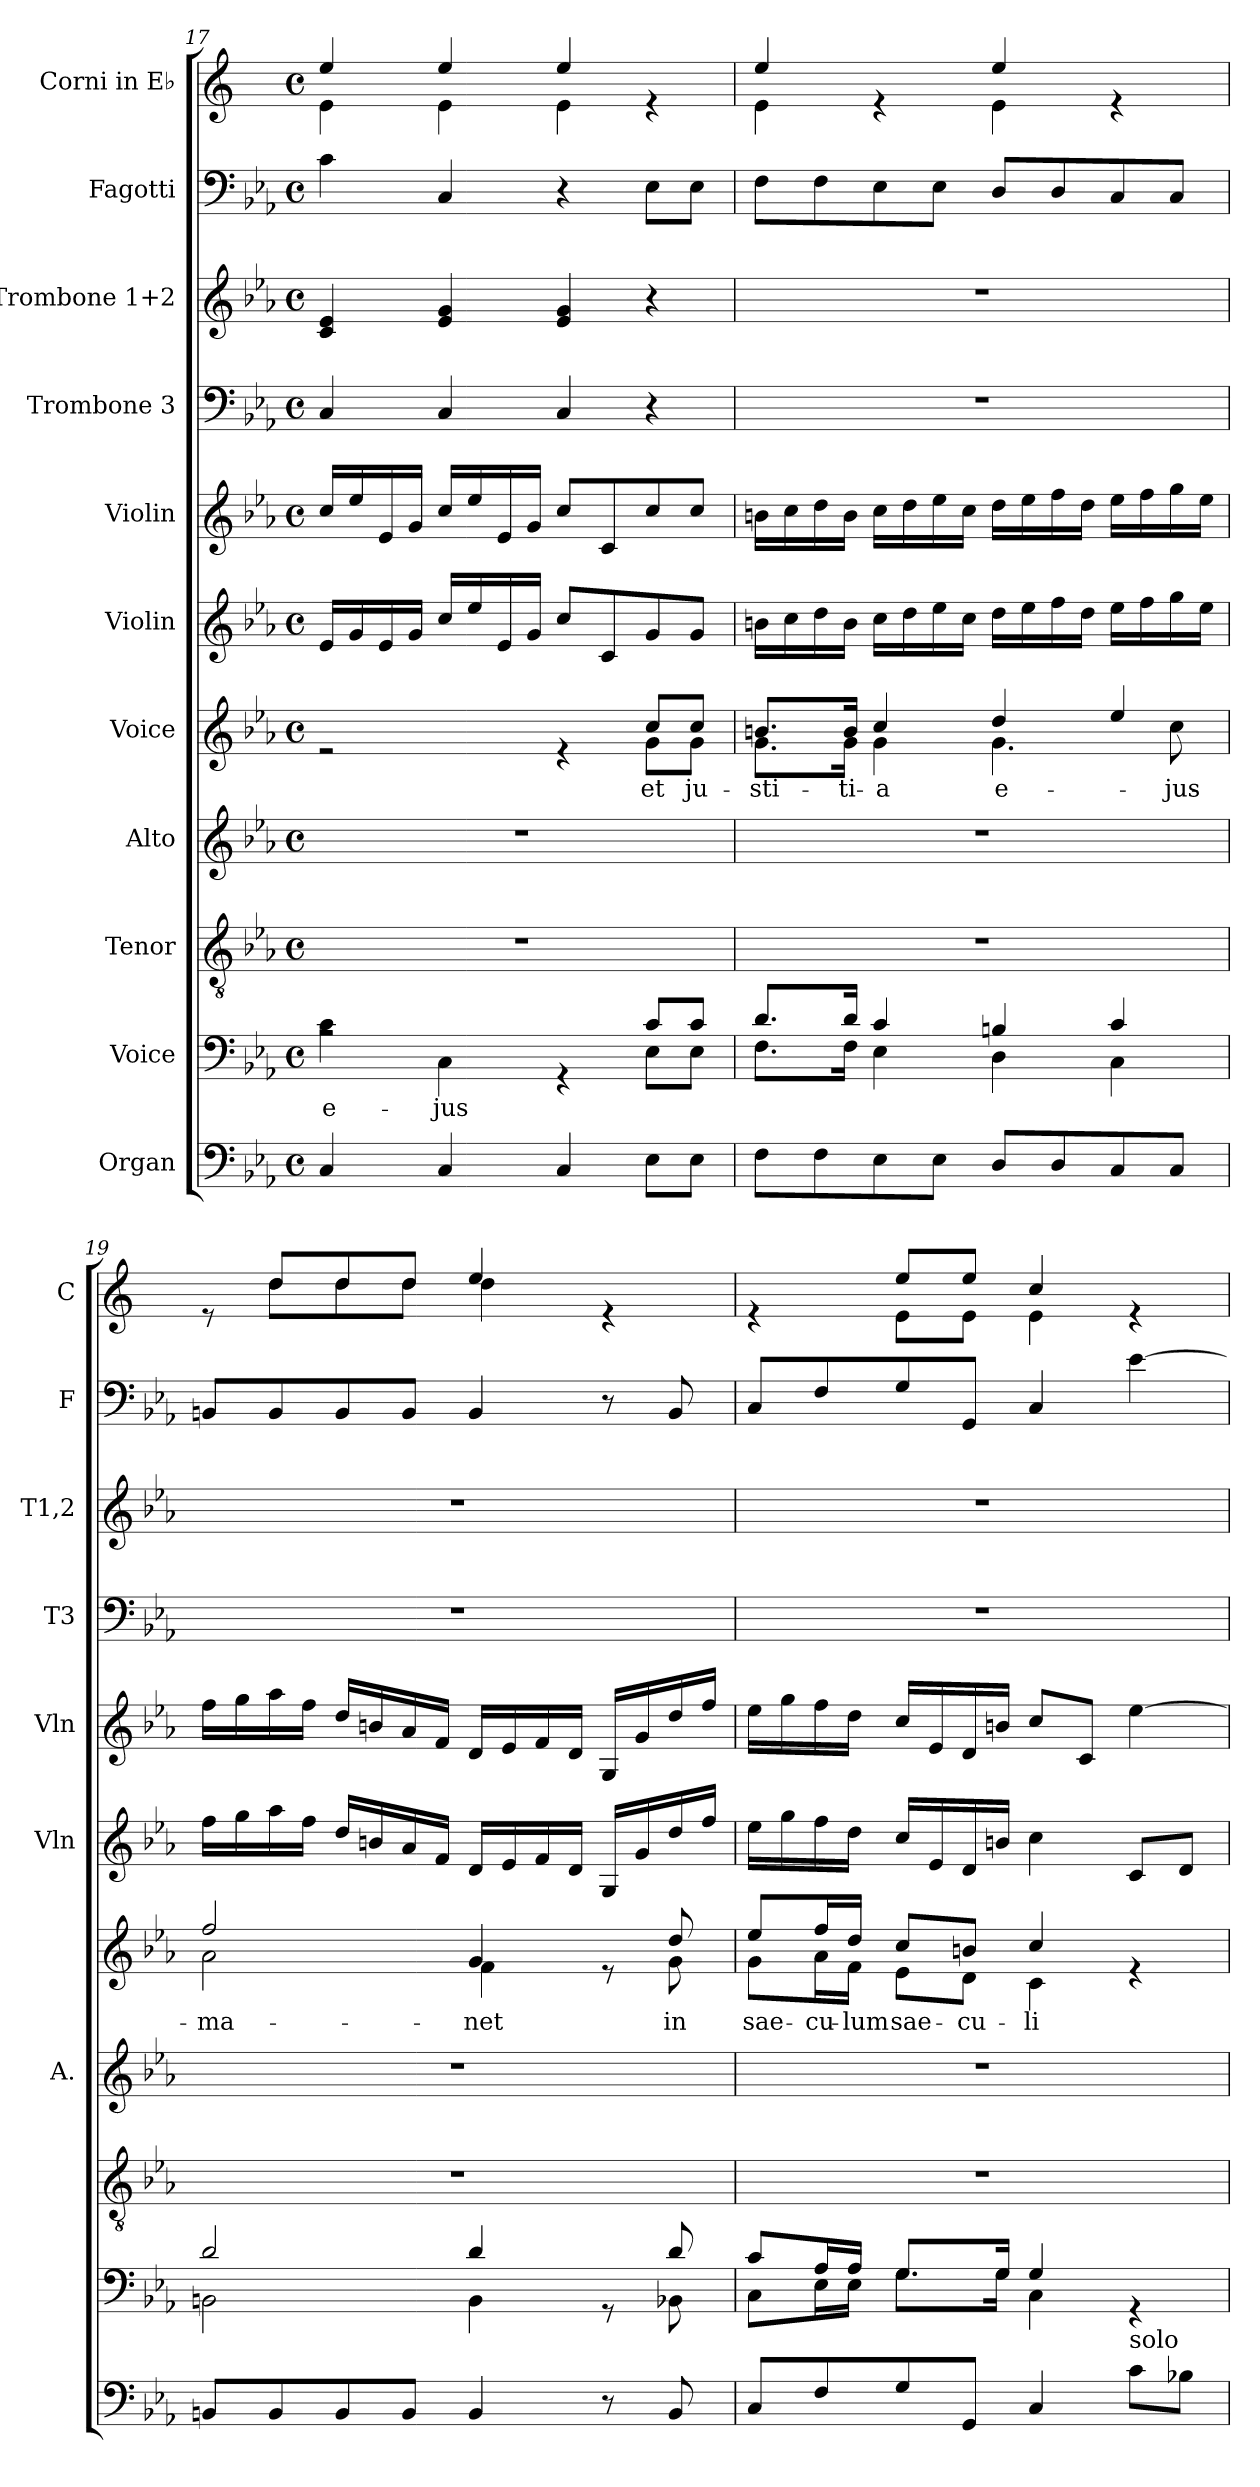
**kern	**kern	**text	**kern	**kern	**kern	**text	**kern	**kern	**kern	**kern	**kern	**kern
*part11	*part10	*part10	*part9	*part8	*part7	*part7	*part6	*part5	*part4	*part3	*part2	*part1
*staff11	*staff10	*staff10	*staff9	*staff8	*staff7	*staff7	*staff6	*staff5	*staff4	*staff3	*staff2	*staff1
*I"Organ	*I"Voice	*	*I"Tenor	*I"Alto	*I"Voice	*	*I"Violin	*I"Violin	*I"Trombone 3	*I"Trombone 1+2	*I"Fagotti	*I"Corni in E♭
*	*	*	*	*I'A.	*	*	*I'Vln	*I'Vln	*I'T3	*I'T1,2	*I'F	*I'C
*clefF4	*clefF4	*	*clefGv2	*clefG2	*clefG2	*	*clefG2	*clefG2	*clefF4	*clefG2	*clefF4	*clefG2
*	*	*	*	*	*	*	*	*	*	*	*	*ITrd5c9
*k[b-e-a-]	*k[b-e-a-]	*	*k[b-e-a-]	*k[b-e-a-]	*k[b-e-a-]	*	*k[b-e-a-]	*k[b-e-a-]	*k[b-e-a-]	*k[b-e-a-]	*k[b-e-a-]	*k[b-e-a-]
*M4/4	*M4/4	*	*M4/4	*M4/4	*M4/4	*	*M4/4	*M4/4	*M4/4	*M4/4	*M4/4	*M4/4
*met(c)	*met(c)	*	*met(c)	*met(c)	*met(c)	*	*met(c)	*met(c)	*met(c)	*met(c)	*met(c)	*met(c)
=17	=17	=17	=17	=17	=17	=17	=17	=17	=17	=17	=17	=17
*	*^	*	*	*	*	*	*	*	*	*	*	*
!	!	!	!LO:LY:b	!	!	!	!	!	!	!	!	!	!
*	*	*	*	*	*	*^	*	*	*	*	*	*	*^
4C/	2rA	4c\	e-	1r	1r	2re	2.ryy	.	16e-/LL	16cc/LL	4C/	4c/ 4e-/	4c\	4g/	4G\
.	.	.	.	.	.	.	.	.	16g/	16ee-/	.	.	.	.	.
.	.	.	.	.	.	.	.	.	16e-/	16e-/	.	.	.	.	.
.	.	.	.	.	.	.	.	.	16g/JJ	16g/JJ	.	.	.	.	.
!	!	!	!LO:LY:b	!	!	!	!	!	!	!	!	!	!	!	!
4C/	.	4C\	-jus	.	.	.	.	.	16cc/LL	16cc/LL	4C/	4e-/ 4g/	4C/	4g/	4G\
.	.	.	.	.	.	.	.	.	16ee-/	16ee-/	.	.	.	.	.
.	.	.	.	.	.	.	.	.	16e-/	16e-/	.	.	.	.	.
.	.	.	.	.	.	.	.	.	16g/JJ	16g/JJ	.	.	.	.	.
4C/	4rGG	4ryy	.	.	.	4re	.	.	8cc/L	8cc/L	4C/	4e-/ 4g/	4r	4g/	4G\
.	.	.	.	.	.	.	.	.	8c/	8c/	.	.	.	.	.
!	!	!	!	!	!	!	!	!LO:LY:b	!	!	!	!	!	!	!
8E-\L	8c/L	8E-\L	.	.	.	8cc/L	8g\L	et	8g/	8cc/	4r	4r	8E-\L	4re	4ryy
!	!	!	!	!	!	!	!	!LO:LY:b	!	!	!	!	!	!	!
8E-\J	8c/J	8E-\J	.	.	.	8cc/J	8g\J	ju-	8g/J	8cc/J	.	.	8E-\J	.	.
!!LO:LB:g=z	!!
=18	=18	=18	=18	=18	=18	=18	=18	=18	=18	=18	=18	=18	=18	=18	=18
!	!	!	!	!	!	!	!	!LO:LY:b	!	!	!	!	!	!	!
8F\L	8.d/L	8.F\L	.	1r	1r	8.bn/L	8.g\L	-sti-	16bn\LL	16bn\LL	1r	1r	8F\L	4g/	4G\
.	.	.	.	.	.	.	.	.	16cc\	16cc\	.	.	.	.	.
8F\	.	.	.	.	.	.	.	.	16dd\	16dd\	.	.	8F\	.	.
!	!	!	!	!	!	!	!	!LO:LY:b	!	!	!	!	!	!	!
.	16d/Jk	16F\Jk	.	.	.	16b/Jk	16g\Jk	-ti-	16b\JJ	16b\JJ	.	.	.	.	.
!	!	!	!	!	!	!	!	!LO:LY:b	!	!	!	!	!	!	!
8E-\	4c/	4E-\	.	.	.	4cc/	4g\	-a	16cc\LL	16cc\LL	.	.	8E-\	4re	4ryy
.	.	.	.	.	.	.	.	.	16dd\	16dd\	.	.	.	.	.
8E-\J	.	.	.	.	.	.	.	.	16ee-\	16ee-\	.	.	8E-\J	.	.
.	.	.	.	.	.	.	.	.	16cc\JJ	16cc\JJ	.	.	.	.	.
!	!	!	!	!	!	!	!	!LO:LY:b	!	!	!	!	!	!	!
8D/L	4Bn/	4D\	.	.	.	4dd/	4.g\	e-	16dd\LL	16dd\LL	.	.	8D/L	4g/	4G\
.	.	.	.	.	.	.	.	.	16ee-\	16ee-\	.	.	.	.	.
8D/	.	.	.	.	.	.	.	.	16ff\	16ff\	.	.	8D/	.	.
.	.	.	.	.	.	.	.	.	16dd\JJ	16dd\JJ	.	.	.	.	.
8C/	4c/	4C\	.	.	.	4ee-/	.	.	16ee-\LL	16ee-\LL	.	.	8C/	4re	4ryy
.	.	.	.	.	.	.	.	.	16ff\	16ff\	.	.	.	.	.
!	!	!	!	!	!	!	!	!LO:LY:b	!	!	!	!	!	!	!
8C/J	.	.	.	.	.	.	8cc\	-jus	16gg\	16gg\	.	.	8C/J	.	.
.	.	.	.	.	.	.	.	.	16ee-\JJ	16ee-\JJ	.	.	.	.	.
=19	=19	=19	=19	=19	=19	=19	=19	=19	=19	=19	=19	=19	=19	=19	=19
!	!	!	!	!	!	!	!	!LO:LY:b	!	!	!	!	!	!	!
8BBn/L	2d/	2BBn\	.	1r	1r	2ff/	2a-\	ma-	16ff\LL	16ff\LL	1r	1r	8BBn/L	8re	8ryy
.	.	.	.	.	.	.	.	.	16gg\	16gg\	.	.	.	.	.
8BB/	.	.	.	.	.	.	.	.	16aa-\	16aa-\	.	.	8BB/	8f/L	8f\L
.	.	.	.	.	.	.	.	.	16ff\JJ	16ff\JJ	.	.	.	.	.
8BB/	.	.	.	.	.	.	.	.	16dd/LL	16dd/LL	.	.	8BB/	8f/	8f\
.	.	.	.	.	.	.	.	.	16bn/	16bn/	.	.	.	.	.
8BB/J	.	.	.	.	.	.	.	.	16a-/	16a-/	.	.	8BB/J	8f/J	8f\J
.	.	.	.	.	.	.	.	.	16f/JJ	16f/JJ	.	.	.	.	.
!	!	!	!	!	!	!	!	!LO:LY:b	!	!	!	!	!	!	!
4BB/	4d/	4BB\	.	.	.	4g/	4f\	-net	16d/LL	16d/LL	.	.	4BB/	4g/	4f\
.	.	.	.	.	.	.	.	.	16e-/	16e-/	.	.	.	.	.
.	.	.	.	.	.	.	.	.	16f/	16f/	.	.	.	.	.
.	.	.	.	.	.	.	.	.	16d/JJ	16d/JJ	.	.	.	.	.
8r	8rGG	8ryy	.	.	.	8re	8ryy	.	16G/LL	16G/LL	.	.	8r	4re	4ryy
.	.	.	.	.	.	.	.	.	16g/	16g/	.	.	.	.	.
!	!	!	!	!	!	!	!	!LO:LY:b	!	!	!	!	!	!	!
8BB/	8d/	8BB-X\	.	.	.	8dd/	8g\	in	16dd/	16dd/	.	.	8BB/	.	.
.	.	.	.	.	.	.	.	.	16ff/JJ	16ff/JJ	.	.	.	.	.
=20	=20	=20	=20	=20	=20	=20	=20	=20	=20	=20	=20	=20	=20	=20	=20
!	!	!	!	!	!	!	!	!LO:LY:b	!	!	!	!	!	!	!
8C/L	8c/L	8C\L	.	1r	1r	8ee-/L	8g\L	sae-	16ee-\LL	16ee-\LL	1r	1r	8C/L	4re	4ryy
.	.	.	.	.	.	.	.	.	16gg\	16gg\	.	.	.	.	.
!	!	!	!	!	!	!	!	!LO:LY:b	!	!	!	!	!	!	!
8F/	16A-/L	16E-\L	.	.	.	16ff/L	16a-\L	-cu-	16ff\	16ff\	.	.	8F/	.	.
!	!	!	!	!	!	!	!	!LO:LY:b	!	!	!	!	!	!	!
.	16A-/JJ	16E-\JJ	.	.	.	16dd/JJ	16f\JJ	-lum	16dd\JJ	16dd\JJ	.	.	.	.	.
!	!	!	!	!	!	!	!	!LO:LY:b	!	!	!	!	!	!	!
8G/	8.G/L	8.G\L	.	.	.	8cc/L	8e-\L	sae-	16cc/LL	16cc/LL	.	.	8G/	8g/L	8G\L
.	.	.	.	.	.	.	.	.	16e-/	16e-/	.	.	.	.	.
!	!	!	!	!	!	!	!	!LO:LY:b	!	!	!	!	!	!	!
8GG/J	.	.	.	.	.	8bn/J	8d\J	-cu-	16d/	16d/	.	.	8GG/J	8g/J	8G\J
.	16G/Jk	16G\Jk	.	.	.	.	.	.	16bn/JJ	16bn/JJ	.	.	.	.	.
!	!	!	!	!	!	!	!	!LO:LY:b	!	!	!	!	!	!	!
4C/	4G/	4C\	.	.	.	4cc/	4c\	-li	4cc\	8cc/L	.	.	4C/	4e-/	4G\
.	.	.	.	.	.	.	.	.	.	8c/J	.	.	.	.	.
!LO:TX:a:t=solo	!	!	!	!	!	!	!	!	!	!	!	!	!	!	!
8c\L	4rGG	4ryy	.	.	.	4re	4ryy	.	8c/L	[4ee-\	.	.	[4e-\	4re	4ryy
8B-X\J	.	.	.	.	.	.	.	.	8d/J	.	.	.	.	.	.
*	*v	*v	*	*	*	*v	*v	*	*	*	*	*	*	*v	*v
=	=	=	=	=	=	=	=	=	=	=	=	=
*-	*-	*-	*-	*-	*-	*-	*-	*-	*-	*-	*-	*-
